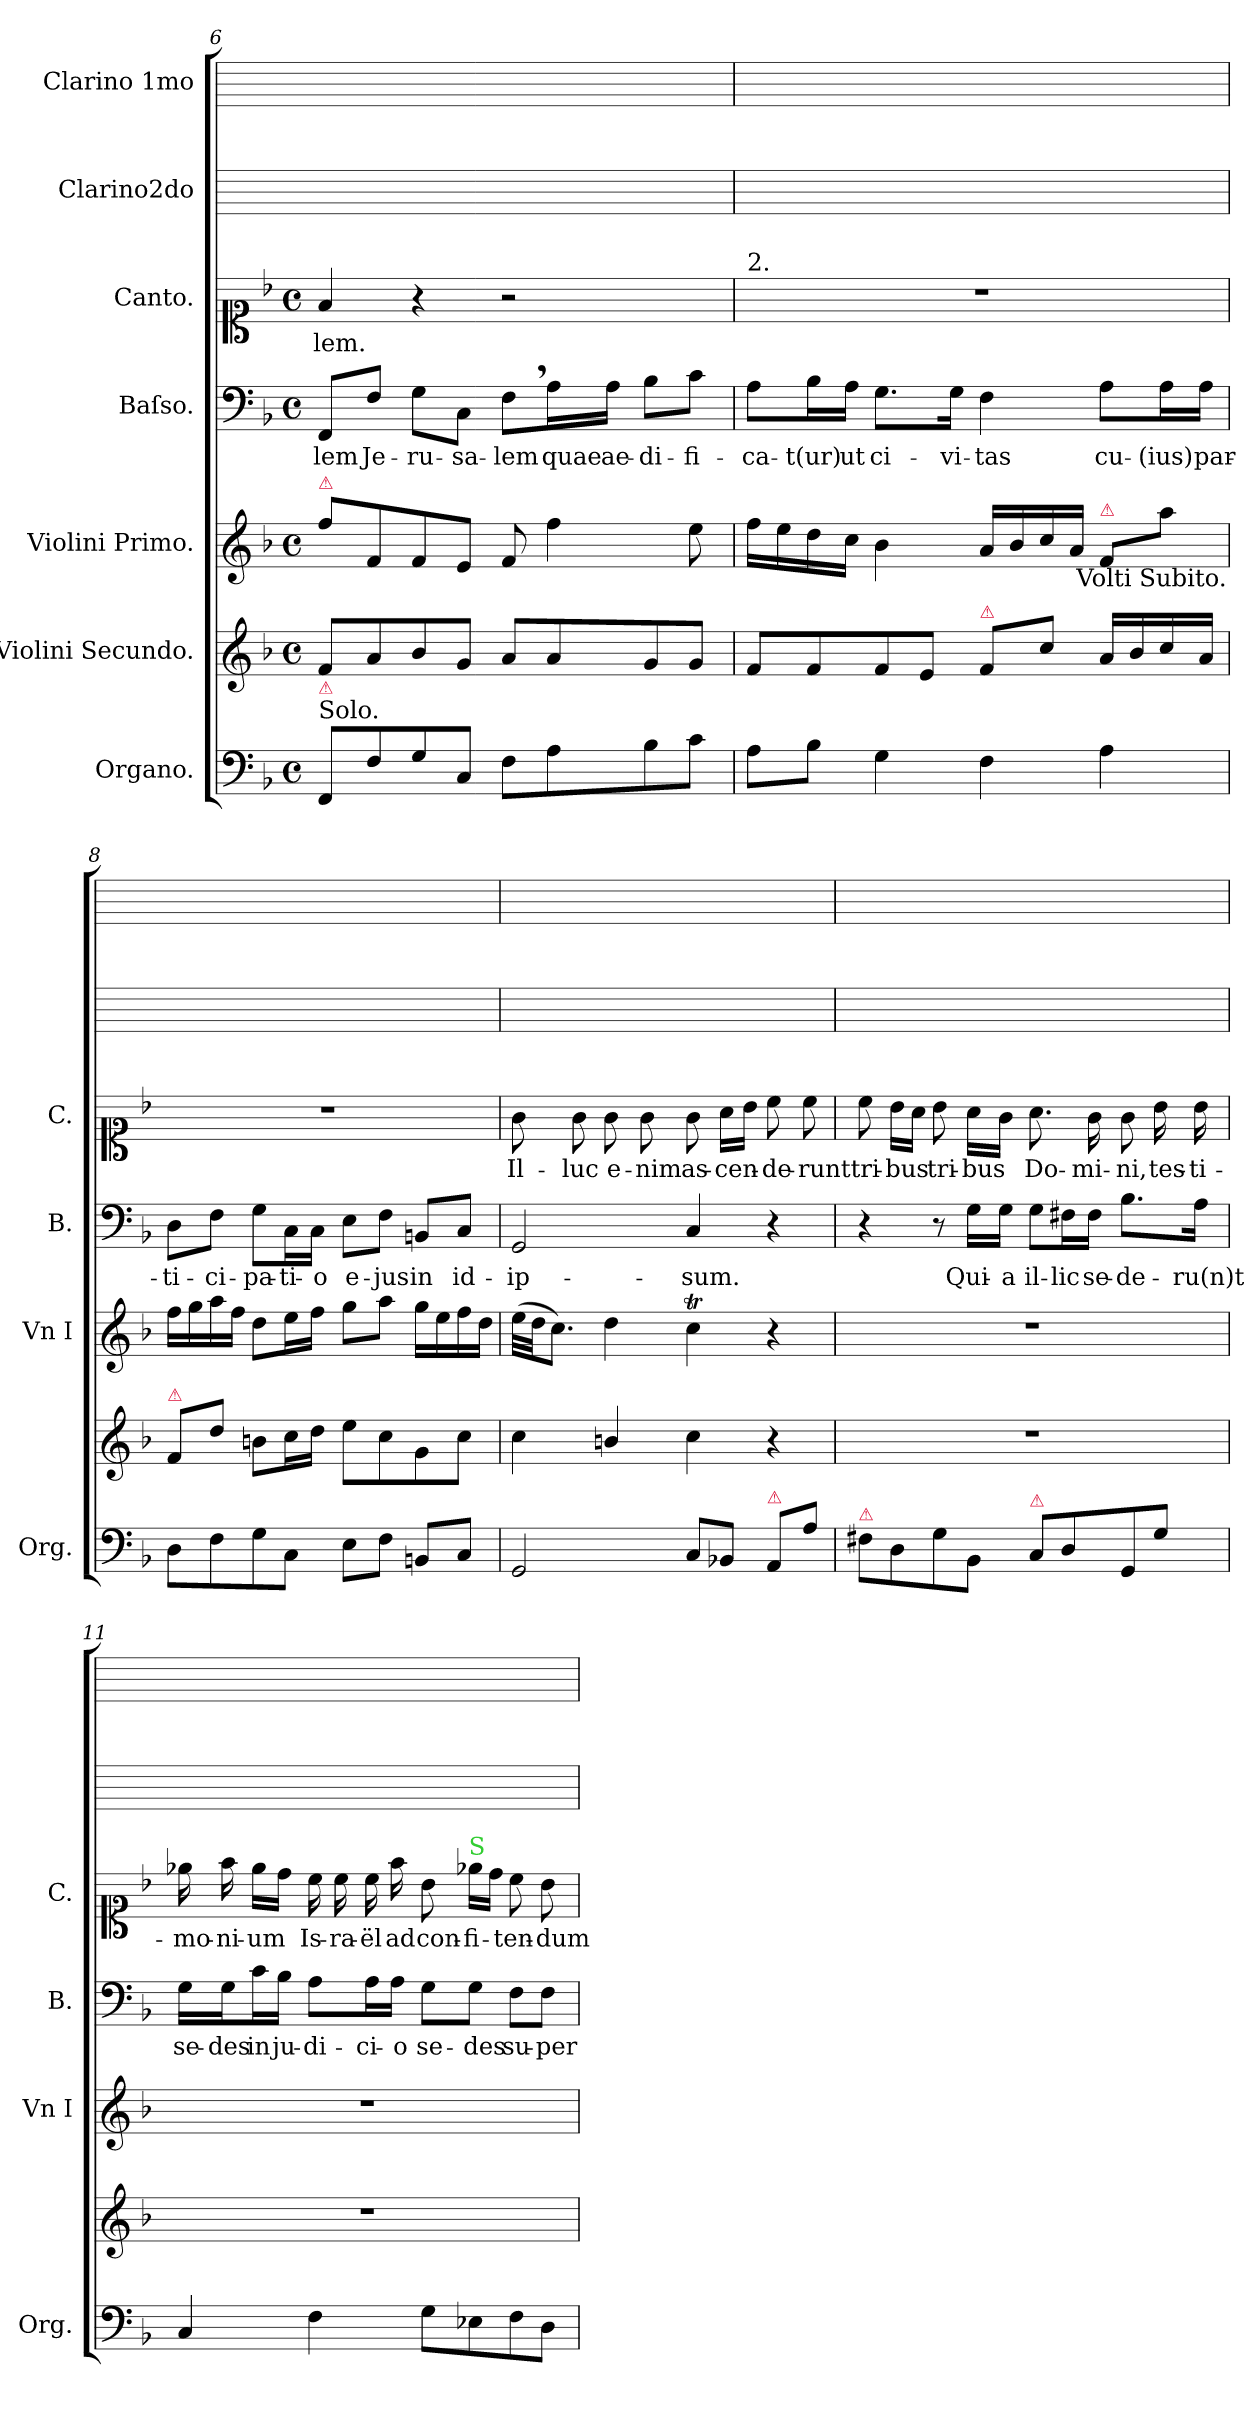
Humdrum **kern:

**kern	**kern	**kern	**kern	**text	**kern	**text	**kern	**kern
*part7	*part6	*part5	*part4	*part4	*part3	*part3	*part2	*part1
*staff7	*staff6	*staff5	*staff4	*staff4	*staff3	*staff3	*staff2	*staff1
*I"Organo.	*I"Violini Secundo.	*I"Violini Primo.	*I"Baſso.	*	*I"Canto.	*	*I"Clarino2do	*I"Clarino 1mo
*I'Org.	*	*I'Vn I	*I'B.	*	*I'C.	*	*	*
*clefF4	*clefG2	*clefG2	*clefF4	*	*clefC1	*	*	*
*k[b-]	*k[b-]	*k[b-]	*k[b-]	*	*k[b-]	*	*	*
*M4/4	*M4/4	*M4/4	*M4/4	*	*M4/4	*	*	*
*met(c)	*met(c)	*met(c)	*met(c)	*	*met(c)	*	*	*
=6	=6	=6	=6	=6	=6	=6	=6	=6
!	!	!LO:TX:a:color=crimson:t=⚠	!	!	!	!	!	!
!LO:TX:a:t=Solo.	!	!	!	!	!	!	!	!
!LO:TX:a:color=crimson:t=⚠	!	!	!	!	!	!	!	!
8FF/L	8f/L	8ff\L	8FF/L	-lem	4f/	-lem.	1ryy	1ryy
!	!	!	!	!LO:LY:i	!	!	!	!
8F\	8a/	8f/	8F/J	Je-	.	.	.	.
!	!	!	!	!LO:LY:i	!	!	!	!
8G\	8b-/	8f/	8G\L	-ru-	4r	.	.	.
!	!	!	!	!LO:LY:i	!	!	!	!
8C/J	8g/J	8e\J	8C\J	-sa-	.	.	.	.
!	!	!	!	!LO:LY:i	!	!	!	!
8F\L	8a/L	8f/	8F,\L	-lem	2r	.	.	.
8A\	8a/	4ff\	16A\L	quae	.	.	.	.
.	.	.	16A\JJ	ae-	.	.	.	.
8B-\	8g/	.	8B-\L	-di-	.	.	.	.
8c\J	8g/J	8ee\	8c\J	-fi-	.	.	.	.
=7	=7	=7	=7	=7	=7	=7	=7	=7
!	!	!	!	!	!LO:TX:a:t=2.	!	!	!
8A\L	8f/L	16ff\LL	8A\L	-ca-	1r	.	1ryy	1ryy
.	.	16ee\	.	.	.	.	.	.
8B-\J	8f/	16dd\	16B-\L	-t(ur)	.	.	.	.
.	.	16cc\JJ	16A\JJ	ut	.	.	.	.
4G\	8f/	4b-\	8.G\L	ci-	.	.	.	.
.	8e/J	.	.	.	.	.	.	.
.	.	.	16G\Jk	-vi-	.	.	.	.
!	!LO:TX:a:color=crimson:t=⚠	!	!	!	!	!	!	!
4F\	8f/L	16a/LL	4F\	-tas	.	.	.	.
.	.	16b-/	.	.	.	.	.	.
.	8cc\J	16cc/	.	.	.	.	.	.
.	.	16a/JJ	.	.	.	.	.	.
!	!	!LO:TX:a:color=crimson:t=⚠	!	!	!	!	!	!
4A\	16a/LL	8f/L	8A\L	cu-	.	.	.	.
.	16b-/	.	.	.	.	.	.	.
.	16cc/	8aa\J	16A\L	-(ius)	.	.	.	.
.	16a/JJ	.	16A\JJ	par-	.	.	.	.
!	!	!LO:TX:b:rj:t=Volti Subito.	!	!	!	!	!	!
=8	=8	=8	=8	=8	=8	=8	=8	=8
!	!LO:TX:a:color=crimson:t=⚠	!	!	!	!	!	!	!
8D\L	8f/L	16ff\LL	8D\L	-ti-	1r	.	1ryy	1ryy
.	.	16gg\	.	.	.	.	.	.
8F\	8dd\J	16aa\	8F\J	-ci-	.	.	.	.
.	.	16ff\JJ	.	.	.	.	.	.
8G\	8bn\L	8dd\L	8G\L	-pa-	.	.	.	.
8C\J	16cc\L	16ee\L	16C\L	-ti-	.	.	.	.
.	16dd\JJ	16ff\JJ	16C\JJ	-o	.	.	.	.
8E\L	8ee\L	8gg\L	8E\L	e-	.	.	.	.
8F\J	8cc\	8aa\J	8F\J	-jus	.	.	.	.
8BBn/L	8g\	16gg\LL	8BBn/L	in	.	.	.	.
.	.	16ee\	.	.	.	.	.	.
8C/J	8cc\J	16ff\	8C/J	id-	.	.	.	.
.	.	16dd\JJ	.	.	.	.	.	.
=9	=9	=9	=9	=9	=9	=9	=9	=9
2GG/	4cc\	(32ee\LLL	2GG/	-ip-	8g\	Il-	1ryy	1ryy
.	.	32dd\JJ	.	.	.	.	.	.
.	.	8.cc\J)	.	.	.	.	.	.
.	.	.	.	.	8g\	-luc	.	.
.	4bn/	4dd\	.	.	8g\	e-	.	.
.	.	.	.	.	8g\	-nim	.	.
8C/L	4cc\	4ccT\	4C/	-sum.	8g\	as-	.	.
8BB-X/J	.	.	.	.	16a\LL	-cen-	.	.
.	.	.	.	.	16b-\JJ	.	.	.
!LO:TX:a:color=crimson:t=⚠	!	!	!	!	!	!	!	!
8AA/L	4r	4r	4r	.	8cc\	-de-	.	.
8A\J	.	.	.	.	8cc\	-runt	.	.
=10	=10	=10	=10	=10	=10	=10	=10	=10
!LO:TX:a:color=crimson:t=⚠	!	!	!	!	!	!	!	!
8F#X\L	1r	1r	4r	.	8cc\	tri-	1ryy	1ryy
8D\	.	.	.	.	16b-\LL	-bus	.	.
.	.	.	.	.	16a\JJ	.	.	.
!	!	!	!	!	!	!LO:LY:i	!	!
8G\	.	.	8r	.	8b-\	tri-	.	.
!	!	!	!	!	!	!LO:LY:i	!	!
8BB-/J	.	.	16G\LL	Qui-	16a\LL	-bus	.	.
.	.	.	16G\JJ	-a	16g\JJ	.	.	.
!LO:TX:a:color=crimson:t=⚠	!	!	!	!	!	!	!	!
8C/L	.	.	8G\L	il-	8.a\	Do-	.	.
8D/	.	.	16F#X\L	-lic	.	.	.	.
.	.	.	16F#\JJ	se-	16g\	-mi-	.	.
8GG/	.	.	8.B-\L	-de-	8g\	-ni,	.	.
8G\J	.	.	.	.	16b-\	tes-	.	.
.	.	.	16A\Jk	-ru(n)t	16b-\	-ti-	.	.
=11	=11	=11	=11	=11	=11	=11	=11	=11
4C/	1r	1r	16G\LL	se-	16ee-X\	-mo-	1ryy	1ryy
.	.	.	16G\J	-des	16ff\	-ni-	.	.
.	.	.	16c\L	in	16ee-\LL	-um	.	.
.	.	.	16B-\JJ	ju-	16dd\JJ	.	.	.
4F\	.	.	8A\L	-di-	16cc\	Is-	.	.
.	.	.	.	.	16cc\	-ra-	.	.
.	.	.	16A\L	-ci-	16cc\	-ël	.	.
.	.	.	16A\JJ	-o	16ff\	ad	.	.
8G\L	.	.	8G\L	se-	8b-\	con-	.	.
!	!	!	!	!	!LO:TX:a:color=limegreen:t=S	!	!	!
8E-X\	.	.	8G\J	-des	16ee-X\LL	-fi-	.	.
.	.	.	.	.	16dd\JJ	.	.	.
8F\	.	.	8F\L	su-	8cc\	-ten-	.	.
8D\J	.	.	8F\J	-per	8b-\	-dum	.	.
=	=	=	=	=	=	=	=	=
*-	*-	*-	*-	*-	*-	*-	*-	*-
